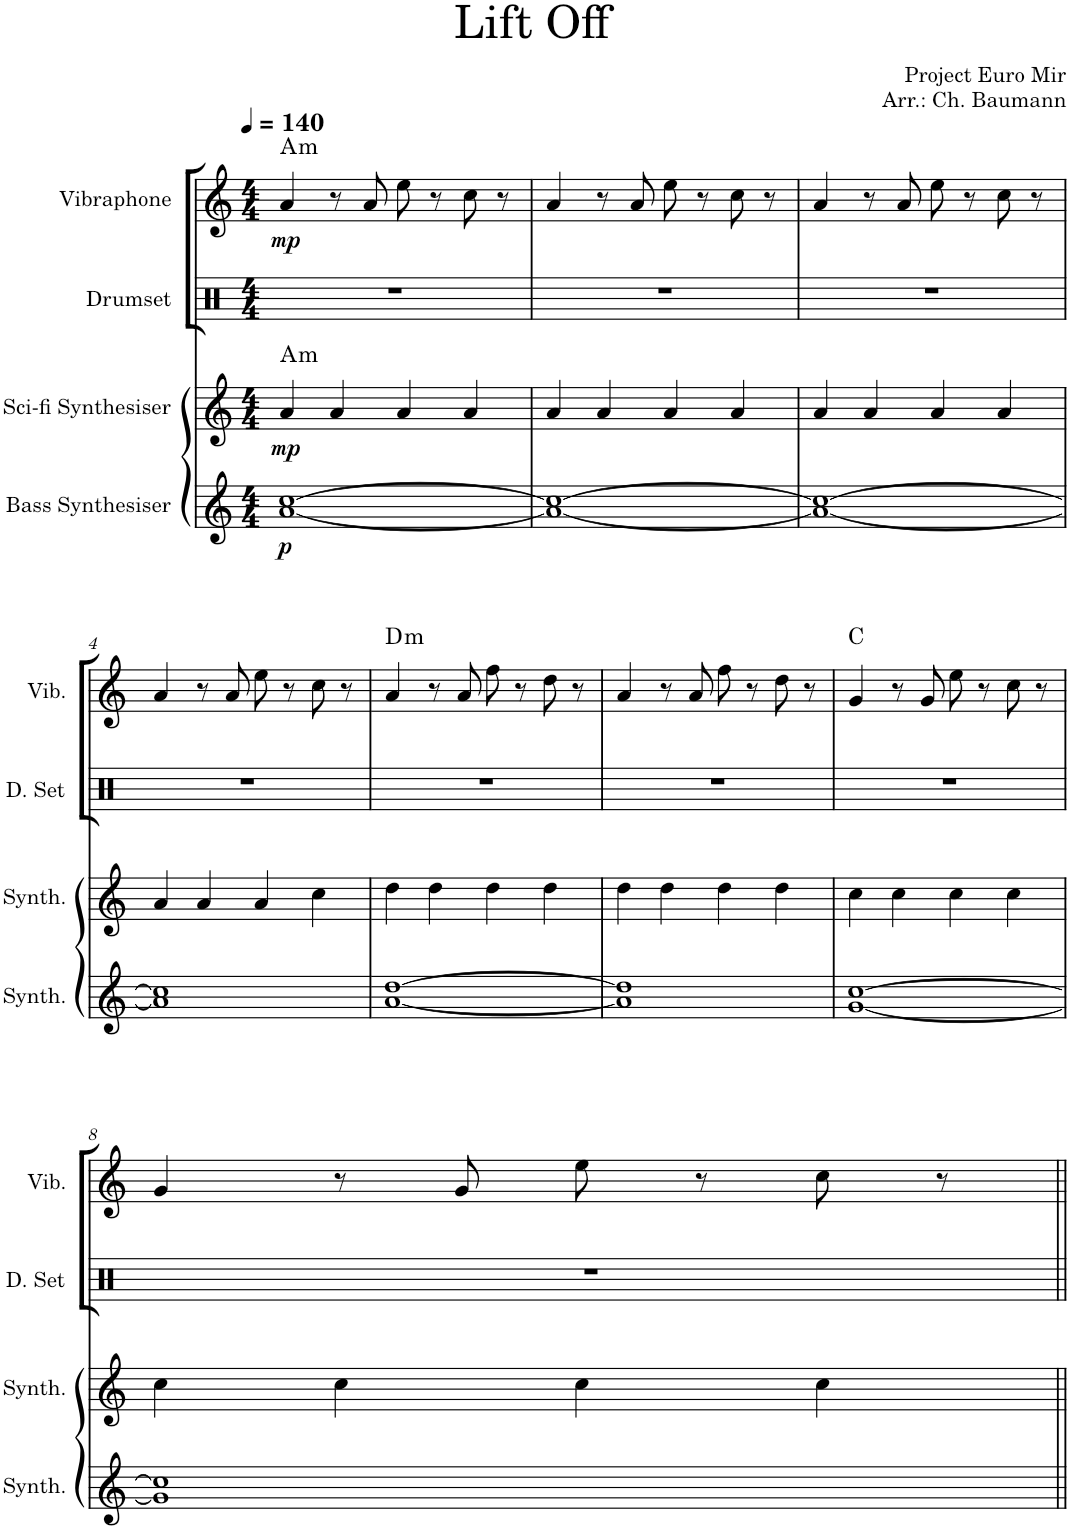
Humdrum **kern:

**kern	**dynam	**kern	**dynam	**harte	**kern	**kern	**dynam	**harte
*part4	*part4	*part3	*part3	*part3	*part2	*part1	*part1	*part1
*staff4	*staff4	*staff3	*staff3	*	*staff2	*staff1	*staff1	*
*I"Bass Synthesiser	*	*I"Sci-fi Synthesiser	*	*	*I"Drumset	*I"Vibraphone	*	*
*I'Synth.	*	*I'Synth.	*	*	*I'D. Set	*I'Vib.	*	*
*clefG2	*	*clefG2	*	*	*clefX	*clefG2	*	*
*k[]	*	*k[]	*	*	*k[]	*k[]	*	*
*M4/4	*	*M4/4	*	*	*M4/4	*M4/4	*	*
*MM140	*	*MM140	*	*	*MM140	*MM140	*	*
=1	=1	=1	=1	=1	=1	=1	=1	=1
!	!LO:DY:b	!	!LO:DY:b	!LO:H:kt=m	!	!	!LO:DY:b	!LO:H:kt=m
[1a [1cc	p	4a/	mp	A:min	1r	4a/	mp	A:min
.	.	4a/	.	.	.	8r	.	.
.	.	.	.	.	.	8a/	.	.
.	.	4a/	.	.	.	8ee\	.	.
.	.	.	.	.	.	8r	.	.
.	.	4a/	.	.	.	8cc\	.	.
.	.	.	.	.	.	8r	.	.
=2	=2	=2	=2	=2	=2	=2	=2	=2
1a_ 1cc_	.	4a/	.	.	1r	4a/	.	.
.	.	4a/	.	.	.	8r	.	.
.	.	.	.	.	.	8a/	.	.
.	.	4a/	.	.	.	8ee\	.	.
.	.	.	.	.	.	8r	.	.
.	.	4a/	.	.	.	8cc\	.	.
.	.	.	.	.	.	8r	.	.
=3	=3	=3	=3	=3	=3	=3	=3	=3
1a_ 1cc_	.	4a/	.	.	1r	4a/	.	.
.	.	4a/	.	.	.	8r	.	.
.	.	.	.	.	.	8a/	.	.
.	.	4a/	.	.	.	8ee\	.	.
.	.	.	.	.	.	8r	.	.
.	.	4a/	.	.	.	8cc\	.	.
.	.	.	.	.	.	8r	.	.
!!LO:LB:g=z
=4	=4	=4	=4	=4	=4	=4	=4	=4
1a] 1cc]	.	4a/	.	.	1r	4a/	.	.
.	.	4a/	.	.	.	8r	.	.
.	.	.	.	.	.	8a/	.	.
.	.	4a/	.	.	.	8ee\	.	.
.	.	.	.	.	.	8r	.	.
.	.	4cc\	.	.	.	8cc\	.	.
.	.	.	.	.	.	8r	.	.
=5	=5	=5	=5	=5	=5	=5	=5	=5
!	!	!	!	!	!	!	!	!LO:H:kt=m
[1a [1dd	.	4dd\	.	.	1r	4a/	.	D:min
.	.	4dd\	.	.	.	8r	.	.
.	.	.	.	.	.	8a/	.	.
.	.	4dd\	.	.	.	8ff\	.	.
.	.	.	.	.	.	8r	.	.
.	.	4dd\	.	.	.	8dd\	.	.
.	.	.	.	.	.	8r	.	.
=6	=6	=6	=6	=6	=6	=6	=6	=6
1a] 1dd]	.	4dd\	.	.	1r	4a/	.	.
.	.	4dd\	.	.	.	8r	.	.
.	.	.	.	.	.	8a/	.	.
.	.	4dd\	.	.	.	8ff\	.	.
.	.	.	.	.	.	8r	.	.
.	.	4dd\	.	.	.	8dd\	.	.
.	.	.	.	.	.	8r	.	.
=7	=7	=7	=7	=7	=7	=7	=7	=7
[1g [1cc	.	4cc\	.	.	1r	4g/	.	C:maj
.	.	4cc\	.	.	.	8r	.	.
.	.	.	.	.	.	8g/	.	.
.	.	4cc\	.	.	.	8ee\	.	.
.	.	.	.	.	.	8r	.	.
.	.	4cc\	.	.	.	8cc\	.	.
.	.	.	.	.	.	8r	.	.
!!LO:LB:g=z
=8	=8	=8	=8	=8	=8	=8	=8	=8
1g] 1cc]	.	4cc\	.	.	1r	4g/	.	.
.	.	4cc\	.	.	.	8r	.	.
.	.	.	.	.	.	8g/	.	.
.	.	4cc\	.	.	.	8ee\	.	.
.	.	.	.	.	.	8r	.	.
.	.	4cc\	.	.	.	8cc\	.	.
.	.	.	.	.	.	8r	.	.
=||	=||	=||	=||	=||	=||	=||	=||	=||
*-	*-	*-	*-	*-	*-	*-	*-	*-
